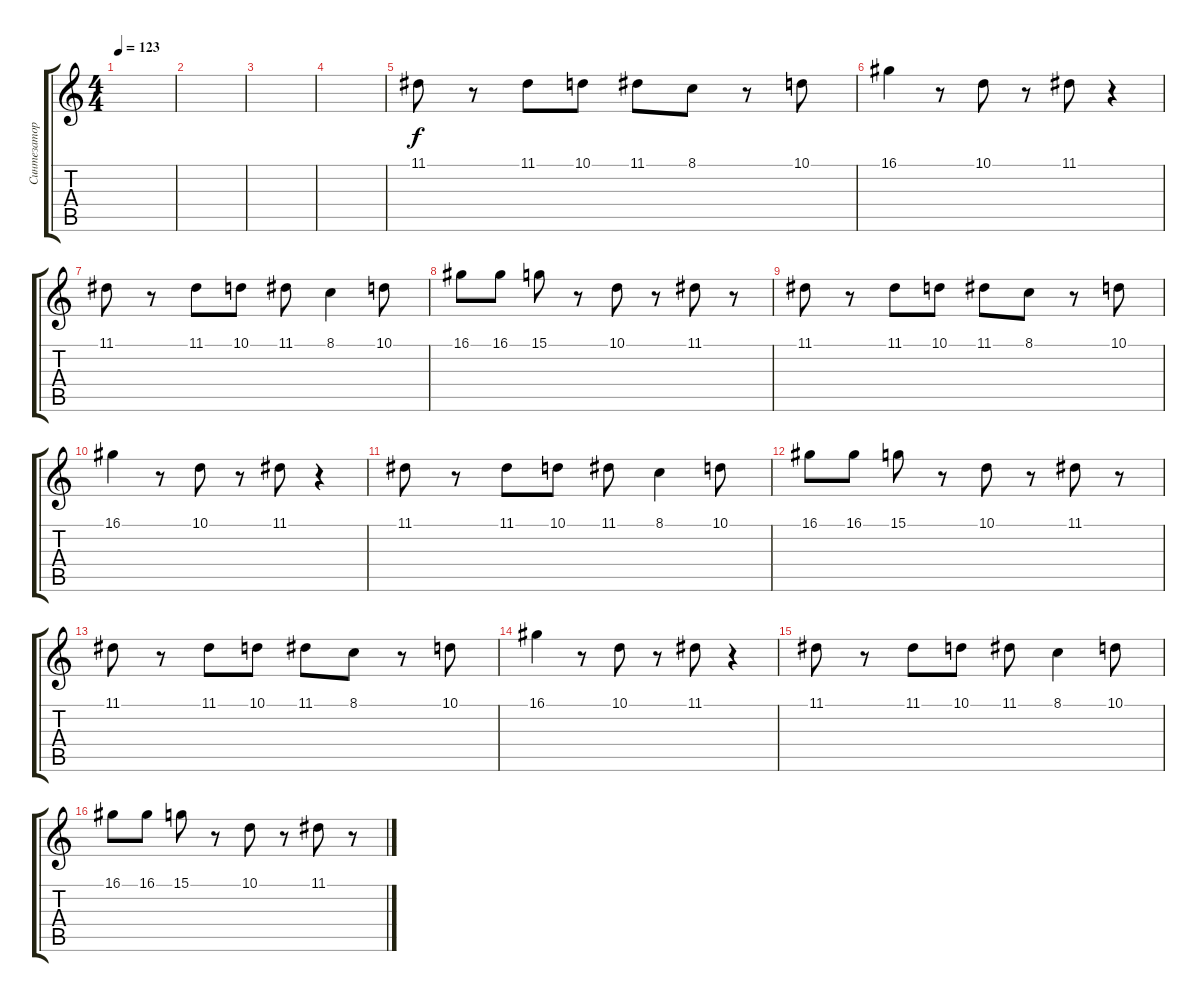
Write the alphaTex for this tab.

\track ("Синтезатор" "Синтезатор") {instrument recorder}
\staff {score tabs}
\tuning (E4 B3 G3 D3 A2 E2) {hide}
\ts (4 4)
\tempo 123
\clef g2
\ks c
|
|
|
|
11.1.8 r.8 11.1.8 10.1.8 11.1.8 8.1.8 r.8 10.1.8 |
16.1.4 r.8 10.1.8 r.8 11.1.8 r.4 |
11.1.8 r.8 11.1.8 10.1.8 11.1.8 8.1.4 10.1.8 |
16.1.8 16.1.8 15.1.8 r.8 10.1.8 r.8 11.1.8 r.8 |
11.1.8 r.8 11.1.8 10.1.8 11.1.8 8.1.8 r.8 10.1.8 |
16.1.4 r.8 10.1.8 r.8 11.1.8 r.4 |
11.1.8 r.8 11.1.8 10.1.8 11.1.8 8.1.4 10.1.8 |
16.1.8 16.1.8 15.1.8 r.8 10.1.8 r.8 11.1.8 r.8 |
11.1.8 r.8 11.1.8 10.1.8 11.1.8 8.1.8 r.8 10.1.8 |
16.1.4 r.8 10.1.8 r.8 11.1.8 r.4 |
11.1.8 r.8 11.1.8 10.1.8 11.1.8 8.1.4 10.1.8 |
16.1.8 16.1.8 15.1.8 r.8 10.1.8 r.8 11.1.8 r.8
